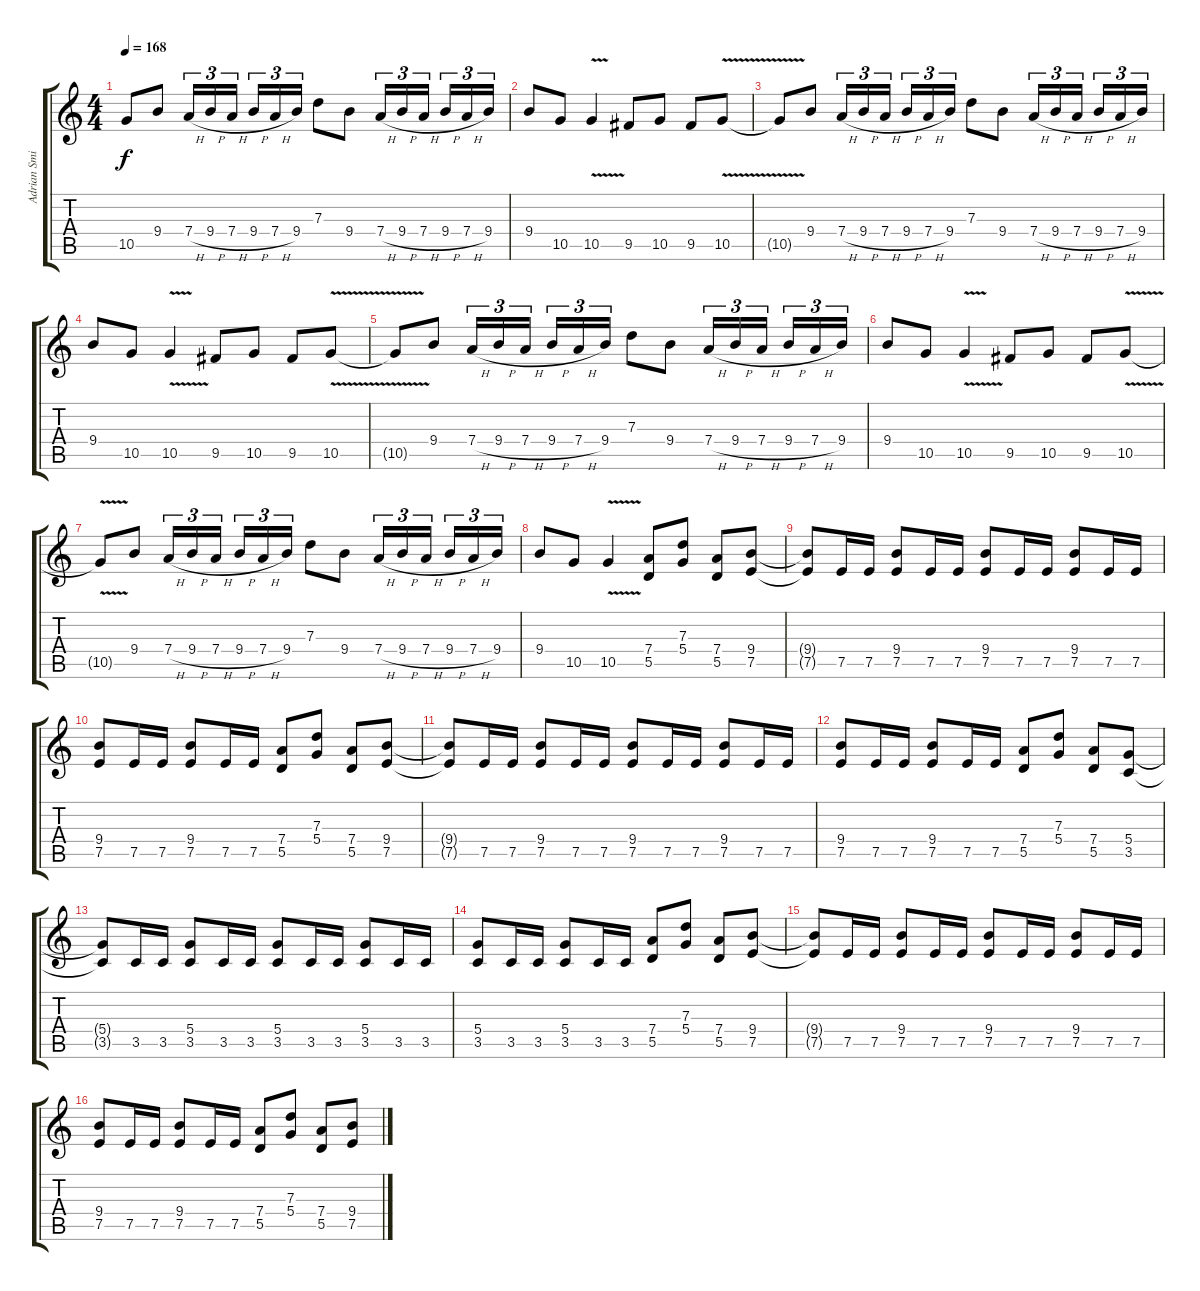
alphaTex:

\track ("Adrian Smith" "Adrian Smi") {instrument overdrivenguitar}
\staff {score tabs}
\tuning (E4 B3 G3 D3 A2 E2) {hide}
\ts (4 4)
\tempo 168
\clef g2
\ks c
10.5{t}.8{dy f} 9.4.8 7.4{h}.16{tu (3 2)} 9.4{h}.16{tu (3 2)} 7.4{h}.16{tu (3 2) beam splitsecondary} 9.4{h}.16{tu (3 2)} 7.4{h}.16{tu (3 2)} 9.4.16{tu (3 2)} 7.3.8 9.4.8 7.4{h}.16{tu (3 2)} 9.4{h}.16{tu (3 2)} 7.4{h}.16{tu (3 2) beam splitsecondary} 9.4{h}.16{tu (3 2)} 7.4{h}.16{tu (3 2)} 9.4.16{tu (3 2)} |
9.4.8 10.5.8 10.5{v}.4 9.5.8 10.5.8 9.5.8 10.5{v}.8 |
10.5{t}.8 9.4.8 7.4{h}.16{tu (3 2)} 9.4{h}.16{tu (3 2)} 7.4{h}.16{tu (3 2) beam splitsecondary} 9.4{h}.16{tu (3 2)} 7.4{h}.16{tu (3 2)} 9.4.16{tu (3 2)} 7.3.8 9.4.8 7.4{h}.16{tu (3 2)} 9.4{h}.16{tu (3 2)} 7.4{h}.16{tu (3 2) beam splitsecondary} 9.4{h}.16{tu (3 2)} 7.4{h}.16{tu (3 2)} 9.4.16{tu (3 2)} |
9.4.8 10.5.8 10.5{v}.4 9.5.8 10.5.8 9.5.8 10.5{v}.8 |
10.5{t}.8 9.4.8 7.4{h}.16{tu (3 2)} 9.4{h}.16{tu (3 2)} 7.4{h}.16{tu (3 2) beam splitsecondary} 9.4{h}.16{tu (3 2)} 7.4{h}.16{tu (3 2)} 9.4.16{tu (3 2)} 7.3.8 9.4.8 7.4{h}.16{tu (3 2)} 9.4{h}.16{tu (3 2)} 7.4{h}.16{tu (3 2) beam splitsecondary} 9.4{h}.16{tu (3 2)} 7.4{h}.16{tu (3 2)} 9.4.16{tu (3 2)} |
9.4.8 10.5.8 10.5{v}.4 9.5.8 10.5.8 9.5.8 10.5{v}.8 |
10.5{t}.8 9.4.8 7.4{h}.16{tu (3 2)} 9.4{h}.16{tu (3 2)} 7.4{h}.16{tu (3 2) beam splitsecondary} 9.4{h}.16{tu (3 2)} 7.4{h}.16{tu (3 2)} 9.4.16{tu (3 2)} 7.3.8 9.4.8 7.4{h}.16{tu (3 2)} 9.4{h}.16{tu (3 2)} 7.4{h}.16{tu (3 2) beam splitsecondary} 9.4{h}.16{tu (3 2)} 7.4{h}.16{tu (3 2)} 9.4.16{tu (3 2)} |
9.4.8 10.5.8 10.5{v}.4 (7.4 5.5).8 (7.3 5.4).8 (7.4 5.5).8 (9.4 7.5).8 |
(9.4{t} 7.5{t}).8 7.5.16 7.5.16 (9.4 7.5).8 7.5.16 7.5.16 (9.4 7.5).8 7.5.16 7.5.16 (9.4 7.5).8 7.5.16 7.5.16 |
(9.4 7.5).8 7.5.16 7.5.16 (9.4 7.5).8 7.5.16 7.5.16 (7.4 5.5).8 (7.3 5.4).8 (7.4 5.5).8 (9.4 7.5).8 |
(9.4{t} 7.5{t}).8 7.5.16 7.5.16 (9.4 7.5).8 7.5.16 7.5.16 (9.4 7.5).8 7.5.16 7.5.16 (9.4 7.5).8 7.5.16 7.5.16 |
(9.4 7.5).8 7.5.16 7.5.16 (9.4 7.5).8 7.5.16 7.5.16 (7.4 5.5).8 (7.3 5.4).8 (7.4 5.5).8 (5.4 3.5).8 |
(5.4{t} 3.5{t}).8 3.5.16 3.5.16 (5.4 3.5).8 3.5.16 3.5.16 (5.4 3.5).8 3.5.16 3.5.16 (5.4 3.5).8 3.5.16 3.5.16 |
(5.4 3.5).8 3.5.16 3.5.16 (5.4 3.5).8 3.5.16 3.5.16 (7.4 5.5).8 (7.3 5.4).8 (7.4 5.5).8 (9.4 7.5).8 |
(9.4{t} 7.5{t}).8 7.5.16 7.5.16 (9.4 7.5).8 7.5.16 7.5.16 (9.4 7.5).8 7.5.16 7.5.16 (9.4 7.5).8 7.5.16 7.5.16 |
(9.4 7.5).8 7.5.16 7.5.16 (9.4 7.5).8 7.5.16 7.5.16 (7.4 5.5).8 (7.3 5.4).8 (7.4 5.5).8 (9.4 7.5).8
